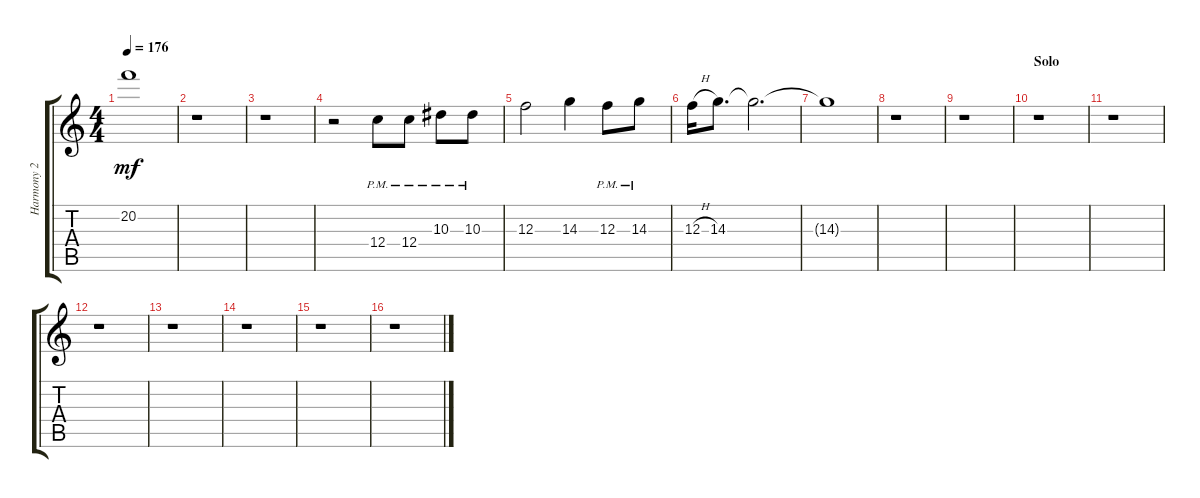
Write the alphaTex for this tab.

\track ("Harmony 2" "Harmony 2") {instrument overdrivenguitar}
\staff {score tabs}
\tuning (D4 A3 F3 C3 G2 C2) {hide}
\ts (4 4)
\tempo 176
\clef g2
\ks aminor
20.2{t}.1{dy mf} |
r.1 |
r.1 |
r.2 12.4{pm}.8 12.4{pm}.8 10.3{pm}.8 10.3{pm}.8 |
12.3.2 14.3.4 12.3{pm}.8 14.3{pm}.8 |
12.3{h}.16 14.3.8{d} 14.3{t}.2{d} |
14.3{t}.1 |
r.1 |
r.1 |
\section ("" "Solo")
r.1 |
r.1 |
r.1 |
r.1 |
r.1 |
r.1 |
r.1
